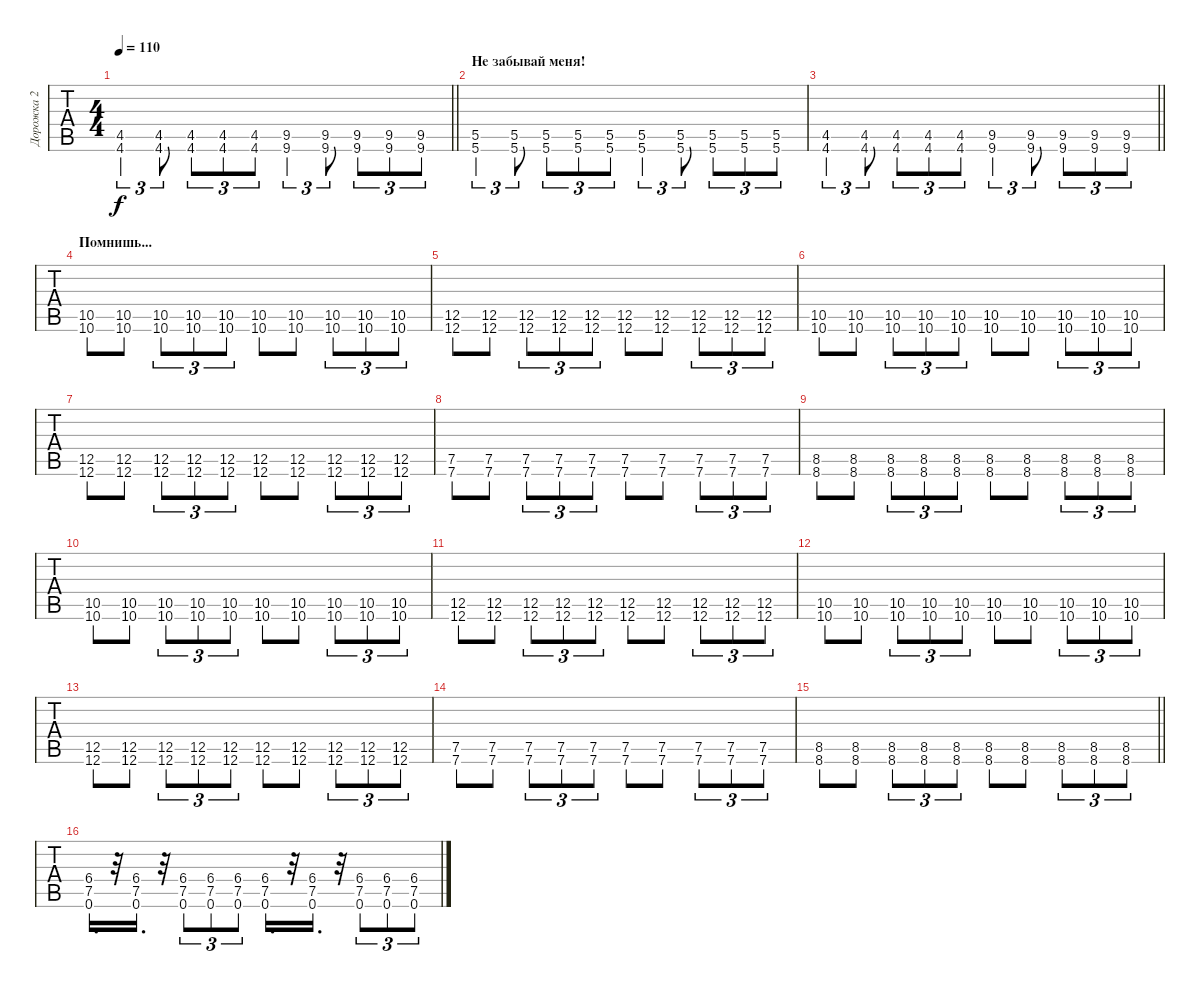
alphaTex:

\track ("Дорожка 2" "Дорожка 2") {instrument overdrivenguitar}
\staff {tabs}
\tuning (D4 A3 F3 C3 G2 C2) {hide}
\ts (4 4)
\tempo 110
\clef g2
\barLineRight lightlight
\ks c
(4.5 4.6).4{tu (3 2) dy f} (4.5 4.6).8{tu (3 2)} (4.5 4.6).8{tu (3 2)} (4.5 4.6).8{tu (3 2)} (4.5 4.6).8{tu (3 2)} (9.5 9.6).4{tu (3 2)} (9.5 9.6).8{tu (3 2)} (9.5 9.6).8{tu (3 2)} (9.5 9.6).8{tu (3 2)} (9.5 9.6).8{tu (3 2)} |
\section ("" "Не забывай меня!")
(5.5 5.6).4{tu (3 2)} (5.5 5.6).8{tu (3 2)} (5.5 5.6).8{tu (3 2)} (5.5 5.6).8{tu (3 2)} (5.5 5.6).8{tu (3 2)} (5.5 5.6).4{tu (3 2)} (5.5 5.6).8{tu (3 2)} (5.5 5.6).8{tu (3 2)} (5.5 5.6).8{tu (3 2)} (5.5 5.6).8{tu (3 2)} |
\barLineRight lightlight
(4.5 4.6).4{tu (3 2)} (4.5 4.6).8{tu (3 2)} (4.5 4.6).8{tu (3 2)} (4.5 4.6).8{tu (3 2)} (4.5 4.6).8{tu (3 2)} (9.5 9.6).4{tu (3 2)} (9.5 9.6).8{tu (3 2)} (9.5 9.6).8{tu (3 2)} (9.5 9.6).8{tu (3 2)} (9.5 9.6).8{tu (3 2)} |
\section ("" "Помнишь...")
(10.5 10.6).8 (10.5 10.6).8 (10.5 10.6).8{tu (3 2)} (10.5 10.6).8{tu (3 2)} (10.5 10.6).8{tu (3 2)} (10.5 10.6).8 (10.5 10.6).8 (10.5 10.6).8{tu (3 2)} (10.5 10.6).8{tu (3 2)} (10.5 10.6).8{tu (3 2)} |
(12.5 12.6).8 (12.5 12.6).8 (12.5 12.6).8{tu (3 2)} (12.5 12.6).8{tu (3 2)} (12.5 12.6).8{tu (3 2)} (12.5 12.6).8 (12.5 12.6).8 (12.5 12.6).8{tu (3 2)} (12.5 12.6).8{tu (3 2)} (12.5 12.6).8{tu (3 2)} |
(10.5 10.6).8 (10.5 10.6).8 (10.5 10.6).8{tu (3 2)} (10.5 10.6).8{tu (3 2)} (10.5 10.6).8{tu (3 2)} (10.5 10.6).8 (10.5 10.6).8 (10.5 10.6).8{tu (3 2)} (10.5 10.6).8{tu (3 2)} (10.5 10.6).8{tu (3 2)} |
(12.5 12.6).8 (12.5 12.6).8 (12.5 12.6).8{tu (3 2)} (12.5 12.6).8{tu (3 2)} (12.5 12.6).8{tu (3 2)} (12.5 12.6).8 (12.5 12.6).8 (12.5 12.6).8{tu (3 2)} (12.5 12.6).8{tu (3 2)} (12.5 12.6).8{tu (3 2)} |
(7.5 7.6).8 (7.5 7.6).8 (7.5 7.6).8{tu (3 2)} (7.5 7.6).8{tu (3 2)} (7.5 7.6).8{tu (3 2)} (7.5 7.6).8 (7.5 7.6).8 (7.5 7.6).8{tu (3 2)} (7.5 7.6).8{tu (3 2)} (7.5 7.6).8{tu (3 2)} |
(8.5 8.6).8 (8.5 8.6).8 (8.5 8.6).8{tu (3 2)} (8.5 8.6).8{tu (3 2)} (8.5 8.6).8{tu (3 2)} (8.5 8.6).8 (8.5 8.6).8 (8.5 8.6).8{tu (3 2)} (8.5 8.6).8{tu (3 2)} (8.5 8.6).8{tu (3 2)} |
(10.5 10.6).8 (10.5 10.6).8 (10.5 10.6).8{tu (3 2)} (10.5 10.6).8{tu (3 2)} (10.5 10.6).8{tu (3 2)} (10.5 10.6).8 (10.5 10.6).8 (10.5 10.6).8{tu (3 2)} (10.5 10.6).8{tu (3 2)} (10.5 10.6).8{tu (3 2)} |
(12.5 12.6).8 (12.5 12.6).8 (12.5 12.6).8{tu (3 2)} (12.5 12.6).8{tu (3 2)} (12.5 12.6).8{tu (3 2)} (12.5 12.6).8 (12.5 12.6).8 (12.5 12.6).8{tu (3 2)} (12.5 12.6).8{tu (3 2)} (12.5 12.6).8{tu (3 2)} |
(10.5 10.6).8 (10.5 10.6).8 (10.5 10.6).8{tu (3 2)} (10.5 10.6).8{tu (3 2)} (10.5 10.6).8{tu (3 2)} (10.5 10.6).8 (10.5 10.6).8 (10.5 10.6).8{tu (3 2)} (10.5 10.6).8{tu (3 2)} (10.5 10.6).8{tu (3 2)} |
(12.5 12.6).8 (12.5 12.6).8 (12.5 12.6).8{tu (3 2)} (12.5 12.6).8{tu (3 2)} (12.5 12.6).8{tu (3 2)} (12.5 12.6).8 (12.5 12.6).8 (12.5 12.6).8{tu (3 2)} (12.5 12.6).8{tu (3 2)} (12.5 12.6).8{tu (3 2)} |
(7.5 7.6).8 (7.5 7.6).8 (7.5 7.6).8{tu (3 2)} (7.5 7.6).8{tu (3 2)} (7.5 7.6).8{tu (3 2)} (7.5 7.6).8 (7.5 7.6).8 (7.5 7.6).8{tu (3 2)} (7.5 7.6).8{tu (3 2)} (7.5 7.6).8{tu (3 2)} |
\barLineRight lightlight
(8.5 8.6).8 (8.5 8.6).8 (8.5 8.6).8{tu (3 2)} (8.5 8.6).8{tu (3 2)} (8.5 8.6).8{tu (3 2)} (8.5 8.6).8 (8.5 8.6).8 (8.5 8.6).8{tu (3 2)} (8.5 8.6).8{tu (3 2)} (8.5 8.6).8{tu (3 2)} |
(6.4 7.5 0.6).16{d} r.32 (6.4 7.5 0.6).16{d} r.32 (6.4 7.5 0.6).8{tu (3 2)} (6.4 7.5 0.6).8{tu (3 2)} (6.4 7.5 0.6).8{tu (3 2)} (6.4 7.5 0.6).16{d} r.32 (6.4 7.5 0.6).16{d} r.32 (6.4 7.5 0.6).8{tu (3 2)} (6.4 7.5 0.6).8{tu (3 2)} (6.4 7.5 0.6).8{tu (3 2)}
